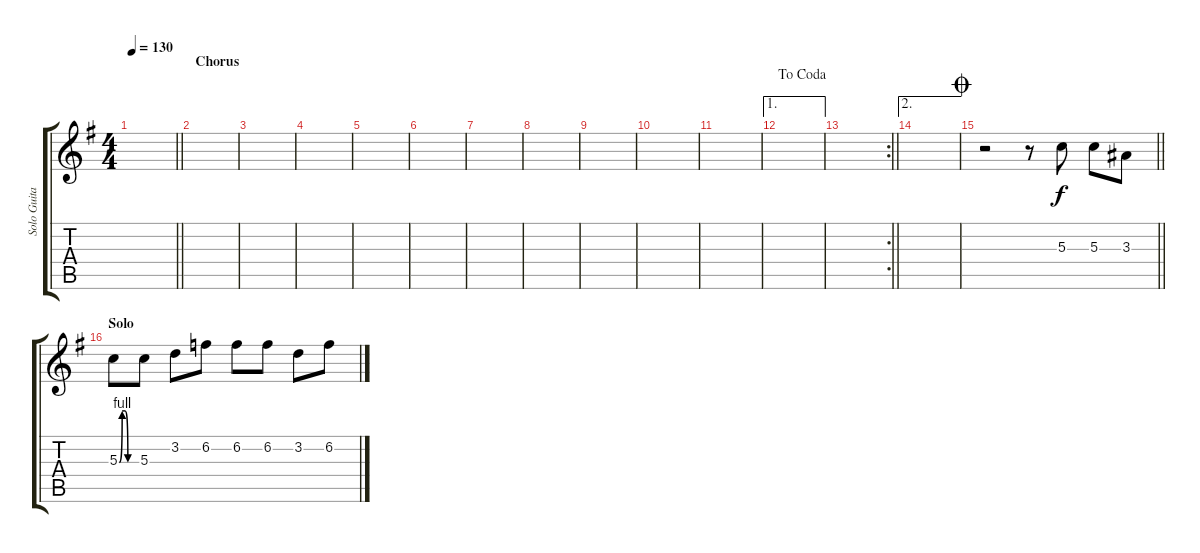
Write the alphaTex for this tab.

\track ("Solo Guitar" "Solo Guita") {instrument distortionguitar}
\staff {score tabs}
\tuning (E4 B3 G3 D3 A2 E2) {hide}
\ts (4 4)
\tempo 130
\clef g2
\barLineRight lightlight
\ks g
|
\section ("" "Chorus")
|
|
|
|
|
|
|
|
|
|
\ae 1
\jump dacoda
|
\rc 2
\barLineRight lightlight
|
\ae 2
|
\jump coda
\barLineRight lightlight
r.2 r.8 5.3.8 5.3.8 3.3.8 |
\section ("" "Solo")
5.3{be (custom 0 0 10 4 20 4 30 0 60 0)}.8 5.3.8 3.2.8 6.2.8 6.2.8 6.2.8 3.2.8 6.2.8
